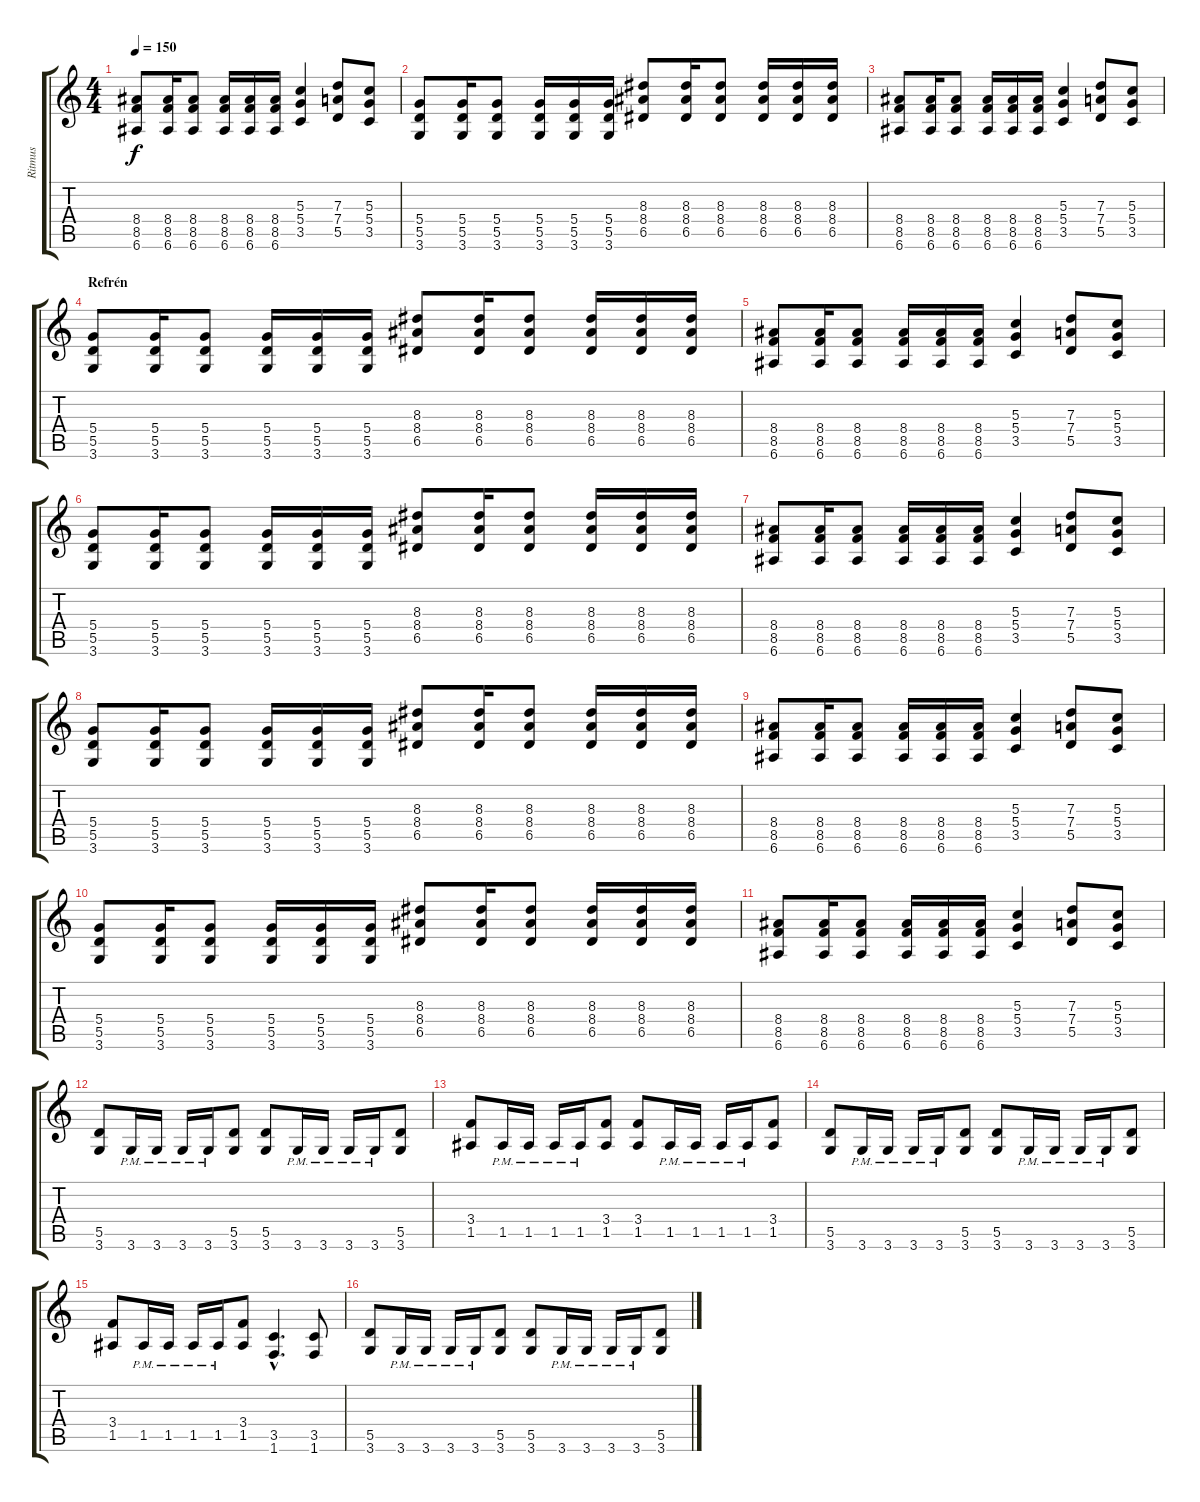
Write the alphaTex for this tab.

\track ("Ritmus" "Ritmus") {instrument distortionguitar}
\staff {score tabs}
\tuning (E4 B3 G3 D3 A2 E2) {hide}
\ts (4 4)
\tempo 150
\clef g2
\ks c
(8.4 8.5 6.6).8{dy f} (8.4 8.5 6.6).16 (8.4 8.5 6.6).8 (8.4 8.5 6.6).16 (8.4 8.5 6.6).16 (8.4 8.5 6.6).16 (5.3 5.4 3.5).4 (7.3 7.4 5.5).8 (5.3 5.4 3.5).8 |
(5.4 5.5 3.6).8 (5.4 5.5 3.6).16 (5.4 5.5 3.6).8 (5.4 5.5 3.6).16 (5.4 5.5 3.6).16 (5.4 5.5 3.6).16 (8.3 8.4 6.5).8 (8.3 8.4 6.5).16 (8.3 8.4 6.5).8 (8.3 8.4 6.5).16 (8.3 8.4 6.5).16 (8.3 8.4 6.5).16 |
(8.4 8.5 6.6).8 (8.4 8.5 6.6).16 (8.4 8.5 6.6).8 (8.4 8.5 6.6).16 (8.4 8.5 6.6).16 (8.4 8.5 6.6).16 (5.3 5.4 3.5).4 (7.3 7.4 5.5).8 (5.3 5.4 3.5).8 |
\section ("" "Refrén")
(5.4 5.5 3.6).8 (5.4 5.5 3.6).16 (5.4 5.5 3.6).8 (5.4 5.5 3.6).16 (5.4 5.5 3.6).16 (5.4 5.5 3.6).16 (8.3 8.4 6.5).8 (8.3 8.4 6.5).16 (8.3 8.4 6.5).8 (8.3 8.4 6.5).16 (8.3 8.4 6.5).16 (8.3 8.4 6.5).16 |
(8.4 8.5 6.6).8 (8.4 8.5 6.6).16 (8.4 8.5 6.6).8 (8.4 8.5 6.6).16 (8.4 8.5 6.6).16 (8.4 8.5 6.6).16 (5.3 5.4 3.5).4 (7.3 7.4 5.5).8 (5.3 5.4 3.5).8 |
(5.4 5.5 3.6).8 (5.4 5.5 3.6).16 (5.4 5.5 3.6).8 (5.4 5.5 3.6).16 (5.4 5.5 3.6).16 (5.4 5.5 3.6).16 (8.3 8.4 6.5).8 (8.3 8.4 6.5).16 (8.3 8.4 6.5).8 (8.3 8.4 6.5).16 (8.3 8.4 6.5).16 (8.3 8.4 6.5).16 |
(8.4 8.5 6.6).8 (8.4 8.5 6.6).16 (8.4 8.5 6.6).8 (8.4 8.5 6.6).16 (8.4 8.5 6.6).16 (8.4 8.5 6.6).16 (5.3 5.4 3.5).4 (7.3 7.4 5.5).8 (5.3 5.4 3.5).8 |
(5.4 5.5 3.6).8 (5.4 5.5 3.6).16 (5.4 5.5 3.6).8 (5.4 5.5 3.6).16 (5.4 5.5 3.6).16 (5.4 5.5 3.6).16 (8.3 8.4 6.5).8 (8.3 8.4 6.5).16 (8.3 8.4 6.5).8 (8.3 8.4 6.5).16 (8.3 8.4 6.5).16 (8.3 8.4 6.5).16 |
(8.4 8.5 6.6).8 (8.4 8.5 6.6).16 (8.4 8.5 6.6).8 (8.4 8.5 6.6).16 (8.4 8.5 6.6).16 (8.4 8.5 6.6).16 (5.3 5.4 3.5).4 (7.3 7.4 5.5).8 (5.3 5.4 3.5).8 |
(5.4 5.5 3.6).8 (5.4 5.5 3.6).16 (5.4 5.5 3.6).8 (5.4 5.5 3.6).16 (5.4 5.5 3.6).16 (5.4 5.5 3.6).16 (8.3 8.4 6.5).8 (8.3 8.4 6.5).16 (8.3 8.4 6.5).8 (8.3 8.4 6.5).16 (8.3 8.4 6.5).16 (8.3 8.4 6.5).16 |
(8.4 8.5 6.6).8 (8.4 8.5 6.6).16 (8.4 8.5 6.6).8 (8.4 8.5 6.6).16 (8.4 8.5 6.6).16 (8.4 8.5 6.6).16 (5.3 5.4 3.5).4 (7.3 7.4 5.5).8 (5.3 5.4 3.5).8 |
(5.5 3.6).8 3.6{pm}.16 3.6{pm}.16 3.6{pm}.16 3.6{pm}.16 (5.5 3.6).8 (5.5 3.6).8 3.6{pm}.16 3.6{pm}.16 3.6{pm}.16 3.6{pm}.16 (5.5 3.6).8 |
(3.4 1.5).8 1.5{pm}.16 1.5{pm}.16 1.5{pm}.16 1.5{pm}.16 (3.4 1.5).8 (3.4 1.5).8 1.5{pm}.16 1.5{pm}.16 1.5{pm}.16 1.5{pm}.16 (3.4 1.5).8 |
(5.5 3.6).8 3.6{pm}.16 3.6{pm}.16 3.6{pm}.16 3.6{pm}.16 (5.5 3.6).8 (5.5 3.6).8 3.6{pm}.16 3.6{pm}.16 3.6{pm}.16 3.6{pm}.16 (5.5 3.6).8 |
(3.4 1.5).8 1.5{pm}.16 1.5{pm}.16 1.5{pm}.16 1.5{pm}.16 (3.4 1.5).8 (3.5{hac} 1.6{hac}).4{d} (3.5 1.6).8 |
(5.5 3.6).8 3.6{pm}.16 3.6{pm}.16 3.6{pm}.16 3.6{pm}.16 (5.5 3.6).8 (5.5 3.6).8 3.6{pm}.16 3.6{pm}.16 3.6{pm}.16 3.6{pm}.16 (5.5 3.6).8
